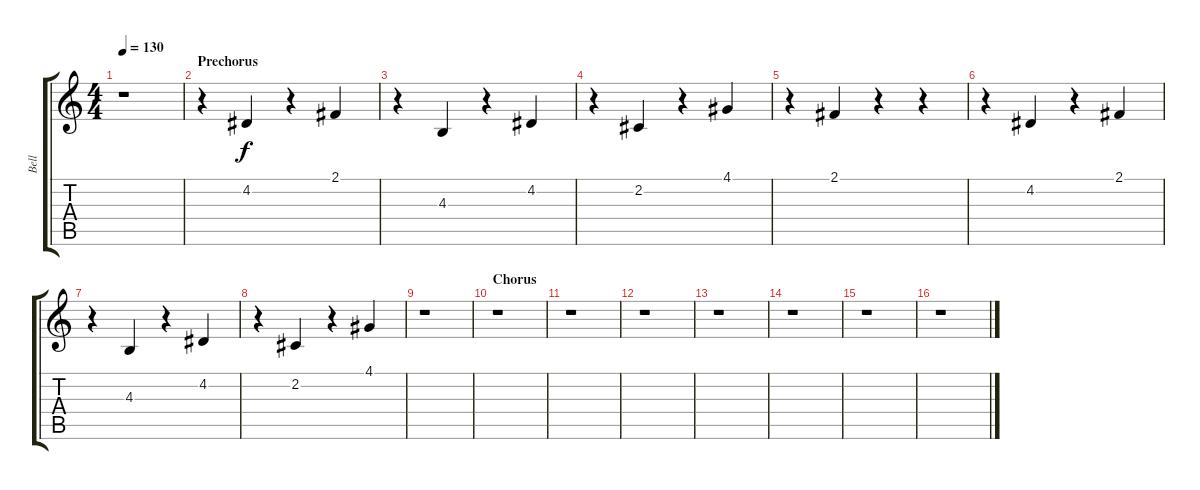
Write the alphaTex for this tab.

\track ("Bell" "Bell") {instrument pad1newage}
\staff {score tabs}
\tuning (E4 B3 G3 D3 A2 E2) {hide}
\ts (4 4)
\tempo 130
\clef g2
\ks c
r.1{dy f} |
\section ("" "Prechorus")
r.4 4.2.4 r.4 2.1.4 |
r.4 4.3.4 r.4 4.2.4 |
r.4 2.2.4 r.4 4.1.4 |
r.4 2.1.4 r.4 r.4 |
r.4 4.2.4 r.4 2.1.4 |
r.4 4.3.4 r.4 4.2.4 |
r.4 2.2.4 r.4 4.1.4 |
r.1 |
\section ("" "Chorus")
r.1 |
r.1 |
r.1 |
r.1 |
r.1 |
r.1 |
r.1
